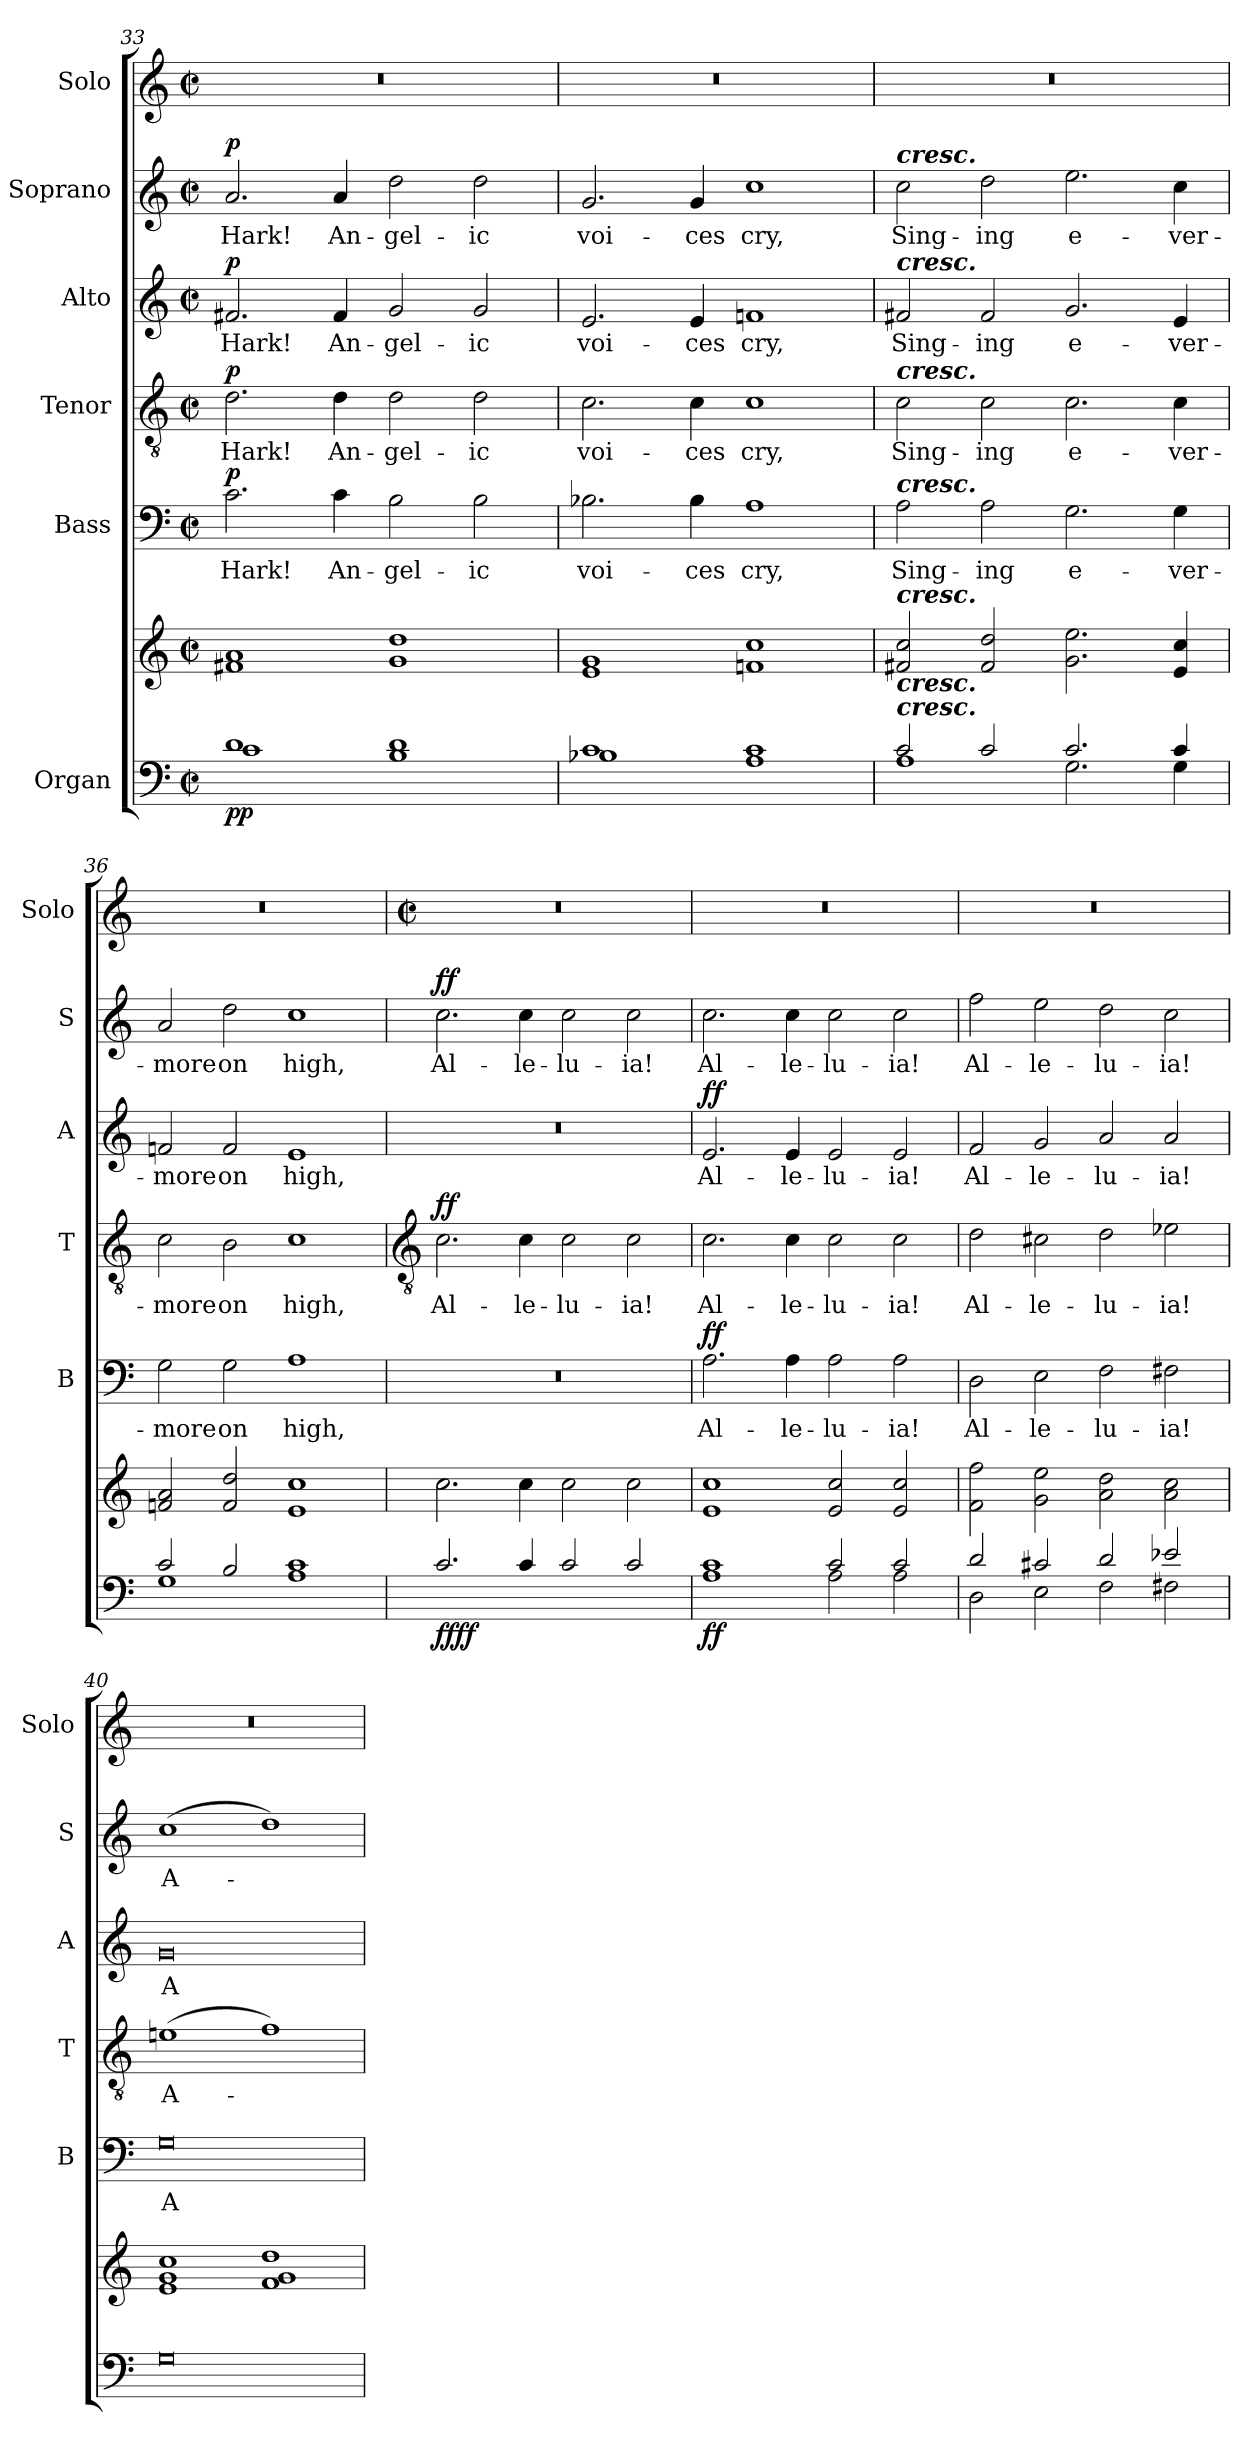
**kern	**kern	**dynam	**kern	**text	**dynam	**kern	**text	**dynam	**kern	**text	**dynam	**kern	**text	**dynam	**kern
*part6	*part6	*part6	*part5	*part5	*part5	*part4	*part4	*part4	*part3	*part3	*part3	*part2	*part2	*part2	*part1
*staff7	*staff6	*staff6/7	*staff5	*staff5	*staff5	*staff4	*staff4	*staff4	*staff3	*staff3	*staff3	*staff2	*staff2	*staff2	*staff1
*I"Organ	*	*	*I"Bass	*	*	*I"Tenor	*	*	*I"Alto	*	*	*I"Soprano	*	*	*I"Solo
*	*	*	*I'B	*	*	*I'T	*	*	*I'A	*	*	*I'S	*	*	*I'Solo
*clefF4	*clefG2	*	*clefF4	*	*	*clefGv2	*	*	*clefG2	*	*	*clefG2	*	*	*clefG2
*k[]	*k[]	*	*k[]	*	*	*k[]	*	*	*k[]	*	*	*k[]	*	*	*k[]
*C:	*C:	*	*C:	*	*	*C:	*	*	*C:	*	*	*C:	*	*	*C:
*M4/2	*M4/2	*	*M4/2	*	*	*M4/2	*	*	*M4/2	*	*	*M4/2	*	*	*M4/2
*met(c|)	*met(c|)	*	*met(c|)	*	*	*met(c|)	*	*	*met(c|)	*	*	*met(c|)	*	*	*met(c|)
=33	=33	=33	=33	=33	=33	=33	=33	=33	=33	=33	=33	=33	=33	=33	=33
*^	*	*	*	*	*	*	*	*	*	*	*	*	*	*	*
!	!	!	!LO:DY:b=2	!	!LO:LY:b	!	!	!LO:LY:b	!	!	!LO:LY:b	!	!	!LO:LY:b	!	!
!	!	!	!LO:DY:n=1:b	!	!	!LO:DY:b	!	!	!LO:DY:b	!	!	!LO:DY:b	!	!	!LO:DY:b	!
1d/	1c\	1f#X 1a	p p	2.c	Hark!	p	2.d	Hark!	p	2.f#X	Hark!	p	2.a	Hark!	p	0r
!	!	!	!	!	!LO:LY:b	!	!	!LO:LY:b	!	!	!LO:LY:b	!	!	!LO:LY:b	!	!
.	.	.	.	4c	An-	.	4d	An-	.	4f#	An-	.	4a	An-	.	.
!	!	!	!	!	!LO:LY:b	!	!	!LO:LY:b	!	!	!LO:LY:b	!	!	!LO:LY:b	!	!
1d/	1B\	1g 1dd	.	2B	-gel-	.	2d	-gel-	.	2g	-gel-	.	2dd	-gel-	.	.
!	!	!	!	!	!LO:LY:b	!	!	!LO:LY:b	!	!	!LO:LY:b	!	!	!LO:LY:b	!	!
.	.	.	.	2B	-ic	.	2d	-ic	.	2g	-ic	.	2dd	-ic	.	.
=34	=34	=34	=34	=34	=34	=34	=34	=34	=34	=34	=34	=34	=34	=34	=34	=34
!	!	!	!	!	!LO:LY:b	!	!	!LO:LY:b	!	!	!LO:LY:b	!	!	!LO:LY:b	!	!
1c/	1B-X\	1e 1g	.	2.B-X	voi-	.	2.c	voi-	.	2.e	voi-	.	2.g	voi-	.	0r
!	!	!	!	!	!LO:LY:b	!	!	!LO:LY:b	!	!	!LO:LY:b	!	!	!LO:LY:b	!	!
.	.	.	.	4B-	-ces	.	4c	-ces	.	4e	-ces	.	4g	-ces	.	.
!	!	!	!	!	!LO:LY:b	!	!	!LO:LY:b	!	!	!LO:LY:b	!	!	!LO:LY:b	!	!
1c/	1A\	1fn 1cc	.	1A	cry,	.	1c	cry,	.	1fn	cry,	.	1cc	cry,	.	.
=35	=35	=35	=35	=35	=35	=35	=35	=35	=35	=35	=35	=35	=35	=35	=35	=35
!	!	!	!	!	!	!	!	!	!	!	!	!	!LO:TX:a:Bi:t=cresc.	!	!	!
!	!	!	!	!	!	!	!	!	!	!LO:TX:a:Bi:t=cresc.	!	!	!	!	!	!
!	!	!	!	!	!	!	!LO:TX:a:Bi:t=cresc.	!	!	!	!	!	!	!	!	!
!	!	!	!	!LO:TX:a:Bi:t=cresc.	!	!	!	!	!	!	!	!	!	!	!	!
!	!	!LO:TX:a:Bi:t=cresc.	!	!	!	!	!	!	!	!	!	!	!	!	!	!
!LO:TX:a:Bi:t=cresc.	!	!	!	!	!	!	!	!	!	!	!	!	!	!	!	!
!LO:TX:a:Bi:t=cresc.	!	!	!	!	!	!	!	!	!	!	!	!	!	!	!	!
!	!	!	!	!	!LO:LY:b	!	!	!LO:LY:b	!	!	!LO:LY:b	!	!	!LO:LY:b	!	!
2c/	1A\	2f#X 2cc	.	2A	Sing-	.	2c	Sing-	.	2f#X	Sing-	.	2cc	Sing-	.	0r
!	!	!	!	!	!LO:LY:b	!	!	!LO:LY:b	!	!	!LO:LY:b	!	!	!LO:LY:b	!	!
2c/	.	2f# 2dd	.	2A	-ing	.	2c	-ing	.	2f#	-ing	.	2dd	-ing	.	.
!	!	!	!	!	!LO:LY:b	!	!	!LO:LY:b	!	!	!LO:LY:b	!	!	!LO:LY:b	!	!
2.c/	2.G\	2.g\ 2.ee\	.	2.G	e-	.	2.c	e-	.	2.g	e-	.	2.ee	e-	.	.
!	!	!	!	!	!LO:LY:b	!	!	!LO:LY:b	!	!	!LO:LY:b	!	!	!LO:LY:b	!	!
4c/	4G\	4e 4cc	.	4G	-ver-	.	4c	-ver-	.	4e	-ver-	.	4cc	-ver-	.	.
=36	=36	=36	=36	=36	=36	=36	=36	=36	=36	=36	=36	=36	=36	=36	=36	=36
!	!	!	!	!	!LO:LY:b	!	!	!LO:LY:b	!	!	!LO:LY:b	!	!	!LO:LY:b	!	!
2c/	1G\	2fn 2a	.	2G	-more	.	2c	-more	.	2fn	-more	.	2a	-more	.	0r
!	!	!	!	!	!LO:LY:b	!	!	!LO:LY:b	!	!	!LO:LY:b	!	!	!LO:LY:b	!	!
2B/	.	2f 2dd	.	2G	on	.	2B	on	.	2f	on	.	2dd	on	.	.
!	!	!	!	!	!LO:LY:b	!	!	!LO:LY:b	!	!	!LO:LY:b	!	!	!LO:LY:b	!	!
1c/	1A\	1e 1cc	.	1A	high,	.	1c	high,	.	1e	high,	.	1cc	high,	.	.
!!LO:LB:g=z
=37	=37	=37	=37	=37	=37	=37	=37	=37	=37	=37	=37	=37	=37	=37	=37	=37
*	*	*	*	*	*	*	*clefGv2	*	*	*	*	*	*	*	*	*
*	*	*	*	*	*	*	*	*	*	*	*	*	*	*	*	*M4/2
*	*	*	*	*	*	*	*	*	*	*	*	*	*	*	*	*met(c|)
!	!	!	!LO:DY:b=2	!	!	!	!	!LO:LY:b	!	!	!	!	!	!LO:LY:b	!	!
!	!	!	!LO:DY:n=1:b	!	!	!	!	!	!LO:DY:b	!	!	!	!	!	!LO:DY:b	!
2.c/	0ryy	2.cc	ff ff	0r	.	.	2.c	Al-	ff	0r	.	.	2.cc	Al-	ff	0r
!	!	!	!	!	!	!	!	!LO:LY:b	!	!	!	!	!	!LO:LY:b	!	!
4c/	.	4cc	.	.	.	.	4c	-le-	.	.	.	.	4cc	-le-	.	.
!	!	!	!	!	!	!	!	!LO:LY:b	!	!	!	!	!	!LO:LY:b	!	!
2c/	.	2cc	.	.	.	.	2c	-lu-	.	.	.	.	2cc	-lu-	.	.
!	!	!	!	!	!	!	!	!LO:LY:b	!	!	!	!	!	!LO:LY:b	!	!
2c/	.	2cc	.	.	.	.	2c	-ia!	.	.	.	.	2cc	-ia!	.	.
=38	=38	=38	=38	=38	=38	=38	=38	=38	=38	=38	=38	=38	=38	=38	=38	=38
!	!	!	!LO:DY:b=2	!	!LO:LY:b	!LO:DY:b	!	!LO:LY:b	!	!	!LO:LY:b	!LO:DY:b	!	!LO:LY:b	!	!
1c/	1A\	1e 1cc	ff	2.A	Al-	ff	2.c	Al-	.	2.e	Al-	ff	2.cc	Al-	.	0r
!	!	!	!	!	!LO:LY:b	!	!	!LO:LY:b	!	!	!LO:LY:b	!	!	!LO:LY:b	!	!
.	.	.	.	4A	-le-	.	4c	-le-	.	4e	-le-	.	4cc	-le-	.	.
!	!	!	!	!	!LO:LY:b	!	!	!LO:LY:b	!	!	!LO:LY:b	!	!	!LO:LY:b	!	!
2c/	2A\	2e 2cc	.	2A	-lu-	.	2c	-lu-	.	2e	-lu-	.	2cc	-lu-	.	.
!	!	!	!	!	!LO:LY:b	!	!	!LO:LY:b	!	!	!LO:LY:b	!	!	!LO:LY:b	!	!
2c/	2A\	2e 2cc	.	2A	-ia!	.	2c	-ia!	.	2e	-ia!	.	2cc	-ia!	.	.
=39	=39	=39	=39	=39	=39	=39	=39	=39	=39	=39	=39	=39	=39	=39	=39	=39
!	!	!	!	!	!LO:LY:b	!	!	!LO:LY:b	!	!	!LO:LY:b	!	!	!LO:LY:b	!	!
2d/	2D\	2f 2ff	.	2D	Al-	.	2d	Al-	.	2f	Al-	.	2ff	Al-	.	0r
!	!	!	!	!	!LO:LY:b	!	!	!LO:LY:b	!	!	!LO:LY:b	!	!	!LO:LY:b	!	!
2c#X/	2E\	2g 2ee	.	2E	-le-	.	2c#X	-le-	.	2g	-le-	.	2ee	-le-	.	.
!	!	!	!	!	!LO:LY:b	!	!	!LO:LY:b	!	!	!LO:LY:b	!	!	!LO:LY:b	!	!
2d/	2F\	2a 2dd	.	2F	-lu-	.	2d	-lu-	.	2a	-lu-	.	2dd	-lu-	.	.
!	!	!	!	!	!LO:LY:b	!	!	!LO:LY:b	!	!	!LO:LY:b	!	!	!LO:LY:b	!	!
2e-X/	2F#X\	2a 2cc	.	2F#X	-ia!	.	2e-X	-ia!	.	2a	-ia!	.	2cc	-ia!	.	.
=40	=40	=40	=40	=40	=40	=40	=40	=40	=40	=40	=40	=40	=40	=40	=40	=40
!	!	!	!	!	!LO:LY:b	!	!	!LO:LY:b	!	!	!LO:LY:b	!	!	!LO:LY:b	!	!
0ryy	0G\	1e 1g 1cc	.	0G	A-	.	(>1en	A-	.	0g	A-	.	(>1cc	A-	.	0r
.	.	1f 1g 1dd	.	.	.	.	1f)	.	.	.	.	.	1dd)	.	.	.
*v	*v	*	*	*	*	*	*	*	*	*	*	*	*	*	*	*
=	=	=	=	=	=	=	=	=	=	=	=	=	=	=	=
*-	*-	*-	*-	*-	*-	*-	*-	*-	*-	*-	*-	*-	*-	*-	*-
